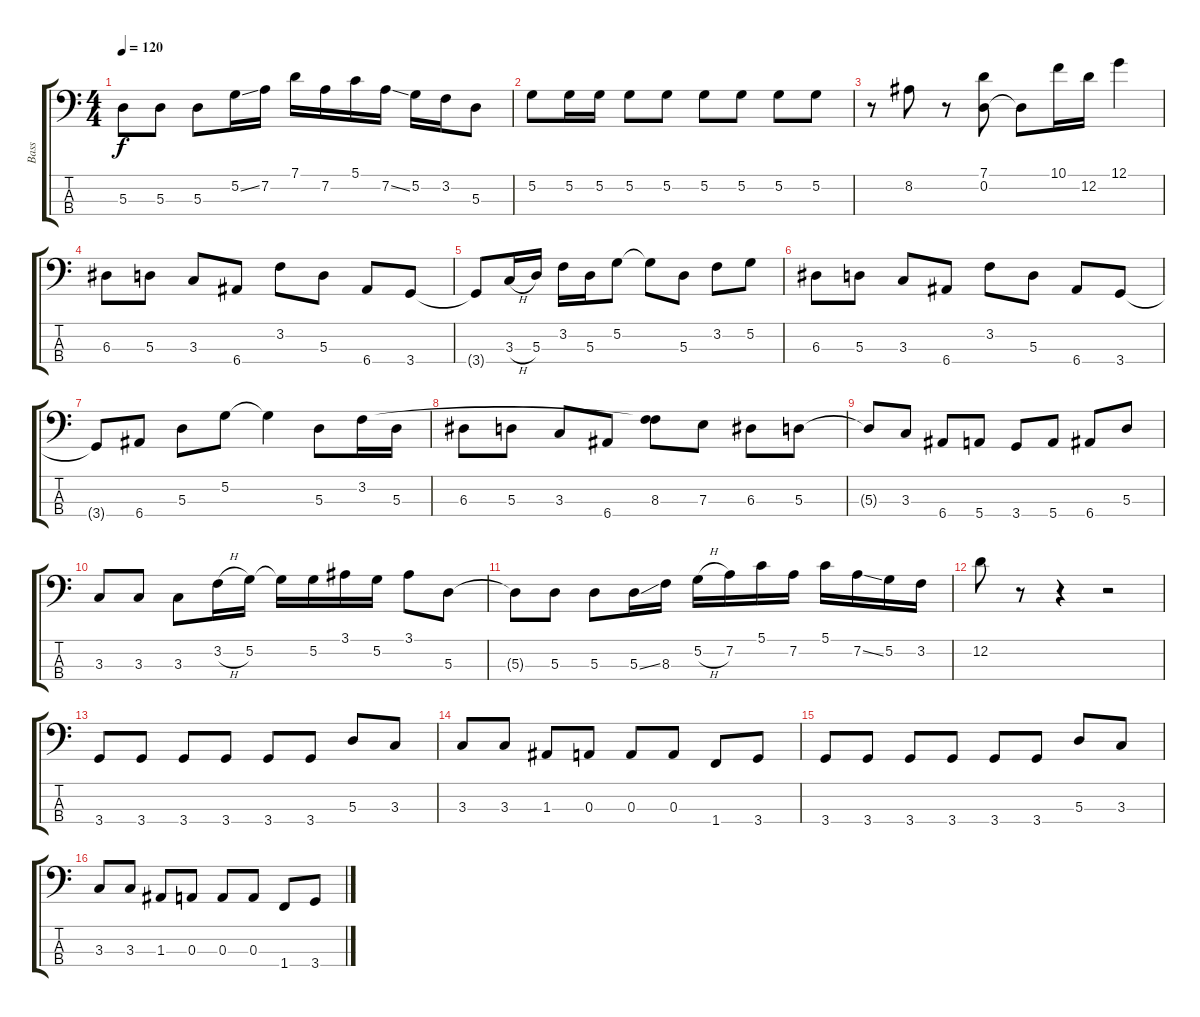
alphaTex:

\track ("Bass" "Bass") {instrument electricbassfinger}
\staff {score tabs}
\tuning (G2 D2 A1 E1) {hide}
\ts (4 4)
\tempo 120
\clef f4
\ks c
5.3{t}.8{dy f} 5.3.8 5.3.8 5.2{ss}.16 7.2.16 7.1.16 7.2.16 5.1.16 7.2{ss}.16 5.2.16 3.2.16 5.3.8 |
5.2.8 5.2.16 5.2.16 5.2.8 5.2.8 5.2.8 5.2.8 5.2.8 5.2.8 |
r.8 8.2.8 r.8 (7.1 0.2).8 0.2{t}.8 10.1.16 12.2.16 12.1.4 |
6.3.8 5.3.8 3.3.8 6.4.8 3.2.8 5.3.8 6.4.8 3.4.8 |
3.4{t}.8 3.3{h}.16 5.3.16 3.2.16 5.3.16 5.2.8 5.2{t}.8 5.3.8 3.2.8 5.2.8 |
6.3.8 5.3.8 3.3.8 6.4.8 3.2.8 5.3.8 6.4.8 3.4.8 |
3.4{t}.8 6.4.8 5.3.8 5.2.8 5.2{t}.4 5.3.8 3.2.16 5.3.16 |
6.3.8 5.3.8 3.3.8 6.4.8 (3.2{t} 8.3).8 7.3.8 6.3.8 5.3.8 |
5.3{t}.8 3.3.8 6.4.8 5.4.8 3.4.8 5.4.8 6.4.8 5.3.8 |
3.3.8 3.3.8 3.3.8 3.2{h}.16 5.2.16 5.2{t}.16 5.2.16 3.1.16 5.2.16 3.1.8 5.3.8 |
5.3{t}.8 5.3.8 5.3.8 5.3{ss}.16 8.3.16 5.2{h}.16 7.2.16 5.1.16 7.2.16 5.1.16 7.2{ss}.16 5.2.16 3.2.16 |
12.2.8 r.8 r.4 r.2 |
3.4.8 3.4.8 3.4.8 3.4.8 3.4.8 3.4.8 5.3.8 3.3.8 |
3.3.8 3.3.8 1.3.8 0.3.8 0.3.8 0.3.8 1.4.8 3.4.8 |
3.4.8 3.4.8 3.4.8 3.4.8 3.4.8 3.4.8 5.3.8 3.3.8 |
3.3.8 3.3.8 1.3.8 0.3.8 0.3.8 0.3.8 1.4.8 3.4.8
